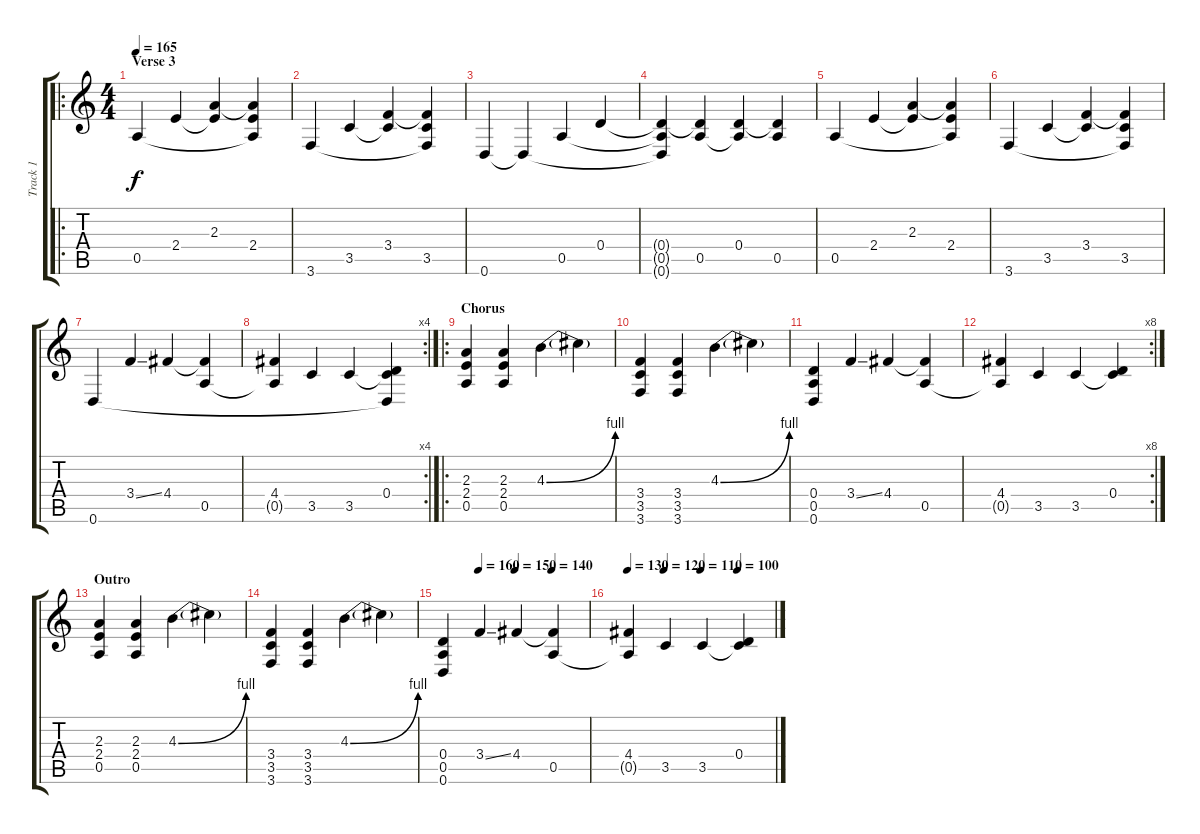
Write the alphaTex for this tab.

\track ("Track 1" "Track 1") {instrument acousticguitarnylon}
\staff {score tabs}
\tuning (E4 B3 G3 D3 A2 D2) {hide}
\ro
\ts (4 4)
\section ("" "Verse 3")
\tempo 165
\clef g2
\ks c
0.5.4{dy f} 2.4.4 (2.3 2.4{t}).4 (2.3{t} 2.4 0.5{t}).4 |
3.6.4 3.5.4 (3.4 3.5{t}).4 (3.4{t} 3.5 3.6{t}).4 |
0.6.4 0.6{t}.4 0.5.4 0.4.4 |
(0.4{t} 0.5{t} 0.6{t}).4 (0.4{t} 0.5).4 (0.4 0.5{t}).4 (0.4{t} 0.5).4 |
0.5.4 2.4.4 (2.3 2.4{t}).4 (2.3{t} 2.4 0.5{t}).4 |
3.6.4 3.5.4 (3.4 3.5{t}).4 (3.4{t} 3.5 3.6{t}).4 |
0.6.4 3.4{ss}.4 4.4.4 (4.4{t} 0.5).4 |
\rc 4
(4.4 0.5{t}).4 3.5.4 3.5.4 (0.4 3.5{t} 0.6{t}).4 |
\ro
\section ("" "Chorus")
(2.3 2.4 0.5).4 (2.3 2.4 0.5).4 4.3{be (bend 0 0 60 4)}.4 4.3{t}.4 |
(3.4 3.5 3.6).4 (3.4 3.5 3.6).4 4.3{be (bend 0 0 60 4)}.4 4.3{t}.4 |
(0.4 0.5 0.6).4 3.4{ss}.4 4.4.4 (4.4{t} 0.5).4 |
\rc 8
(4.4 0.5{t}).4 3.5.4 3.5.4 (0.4 3.5{t}).4 |
\section ("" "Outro")
(2.3 2.4 0.5).4 (2.3 2.4 0.5).4 4.3{be (bend 0 0 60 4)}.4 4.3{t}.4 |
(3.4 3.5 3.6).4 (3.4 3.5 3.6).4 4.3{be (bend 0 0 60 4)}.4 4.3{t}.4 |
\tempo (160 0.25)
\tempo (150 0.5)
\tempo (140 0.75)
(0.4 0.5 0.6).4 3.4{ss}.4 4.4.4 (4.4{t} 0.5).4 |
\tempo 130
\tempo (120 0.25)
\tempo (110 0.5)
\tempo (100 0.75)
(4.4 0.5{t}).4 3.5.4 3.5.4 (0.4 3.5{t}).4
